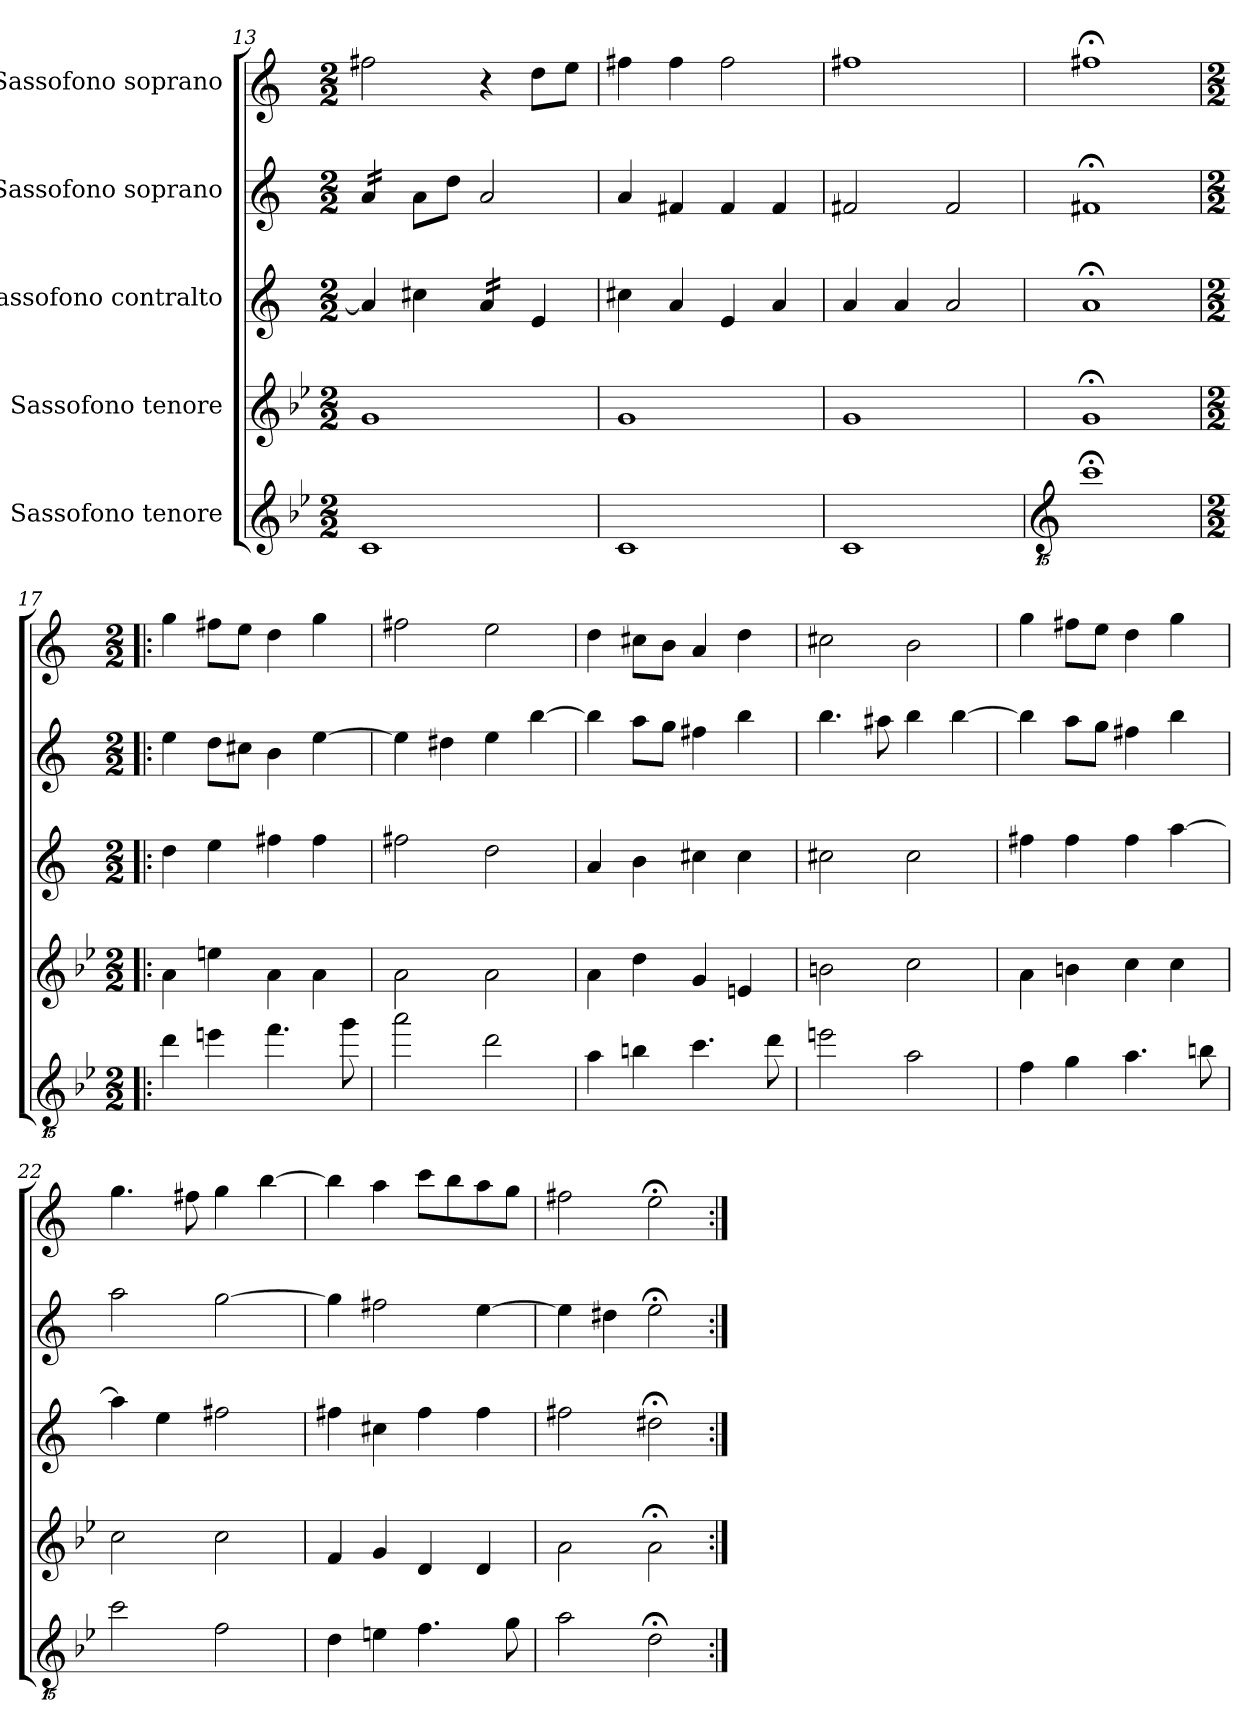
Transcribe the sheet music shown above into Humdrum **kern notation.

**kern	**kern	**kern	**kern	**kern
*part5	*part4	*part3	*part2	*part1
*staff5	*staff4	*staff3	*staff2	*staff1
*I"Sassofono tenore	*I"Sassofono tenore	*I"Sassofono contralto	*I"Sassofono soprano	*I"Sassofono soprano
!!LO:LB:g=z
*clefG2	*clefG2	*clefG2	*clefG2	*clefG2
*ITrd8c14	*ITrd8c14	*ITrd5c9	*ITrd1c2	*ITrd1c2
*k[b-e-]	*k[b-e-]	*k[b-e-a-]	*k[b-e-]	*k[b-e-]
*M2/2	*M2/2	*M2/2	*M2/2	*M2/2
=13	=13	=13	=13	=13
*	*	*	*tremolo	*
1C	1G	4c/]	16g/LL	2een\
.	.	.	16g/	.
.	.	.	16g/	.
.	.	.	16g/JJ	.
*	*	*	*Xtremolo	*
.	.	4en\	8g\L	.
.	.	.	8cc\J	.
*	*	*tremolo	*	*
.	.	16c/LL	2g/	4r
.	.	16c/	.	.
.	.	16c/	.	.
.	.	16c/JJ	.	.
*	*	*Xtremolo	*	*
.	.	4G/	.	8cc\L
.	.	.	.	8dd\J
=14	=14	=14	=14	=14
1C	1G	4en\	4g/	4een\
.	.	4c/	4en/	4ee\
.	.	4G/	4e/	2ee\
.	.	4c/	4e/	.
=15	=15	=15	=15	=15
1C	1G	4c/	2en/	1een
.	.	4c/	.	.
.	.	2c/	2e/	.
=16	=16	=16	=16	=16
*clefGvv2	*	*	*	*
1C;<	1G;<	1c;<	1en;<	1een;<
=17!|:	=17!|:	=17!|:	=17!|:	=17!|:
*M2/2	*M2/2	*M2/2	*M2/2	*M2/2
4D\	4A\	4f\	4dd\	4ff\
4En\	4en\	4g\	8cc\L	8een\L
.	.	.	8bn\J	8dd\J
4.F\	4A\	4an\	4a\	4cc\
.	4A\	4a\	[4dd\	4ff\
8G\	.	.	.	.
=18	=18	=18	=18	=18
2A\	2A\	2an\	4dd\]	2een\
.	.	.	4cc#X\	.
2D\	2A\	2f\	4dd\	2dd\
.	.	.	[4aa\	.
!!LO:PB:g=z
=19	=19	=19	=19	=19
4AA\	4A\	4c/	4aa\]	4cc\
4BBn\	4d\	4d\	8gg\L	8bn\L
.	.	.	8ff\J	8a\J
4.C\	4G/	4en\	4een\	4g/
.	4En/	4e\	4aa\	4cc\
8D\	.	.	.	.
=20	=20	=20	=20	=20
2En\	2Bn\	2en\	4.aa\	2bn\
.	.	.	8gg#X\	.
2AA\	2c\	2e\	4aa\	2a\
.	.	.	[4aa\	.
=21	=21	=21	=21	=21
4FF\	4A\	4an\	4aa\]	4ff\
4GG\	4Bn\	4a\	8gg\L	8een\L
.	.	.	8ff\J	8dd\J
4.AA\	4c\	4a\	4een\	4cc\
.	4c\	[4cc\	4aa\	4ff\
8BBn\	.	.	.	.
=22	=22	=22	=22	=22
2C\	2c\	4cc\]	2gg\	4.ff\
.	.	4g\	.	.
.	.	.	.	8een\
2FF\	2c\	2an\	[2ff\	4ff\
.	.	.	.	[4aa\
=23	=23	=23	=23	=23
4DD\	4F/	4an\	4ff\]	4aa\]
4EEn\	4G/	4en\	2een\	4gg\
4.FF\	4D/	4a\	.	8bb-\L
.	.	.	.	8aa\
.	4D/	4a\	[4dd\	8gg\
8GG\	.	.	.	8ff\J
=24	=24	=24	=24	=24
2AA\	2A\	2an\	4dd\]	2een\
.	.	.	4cc#X\	.
2DD;<\	2A;<\	2f#X;<\	2dd;<\	2dd;<\
=:|!	=:|!	=:|!	=:|!	=:|!
*-	*-	*-	*-	*-
